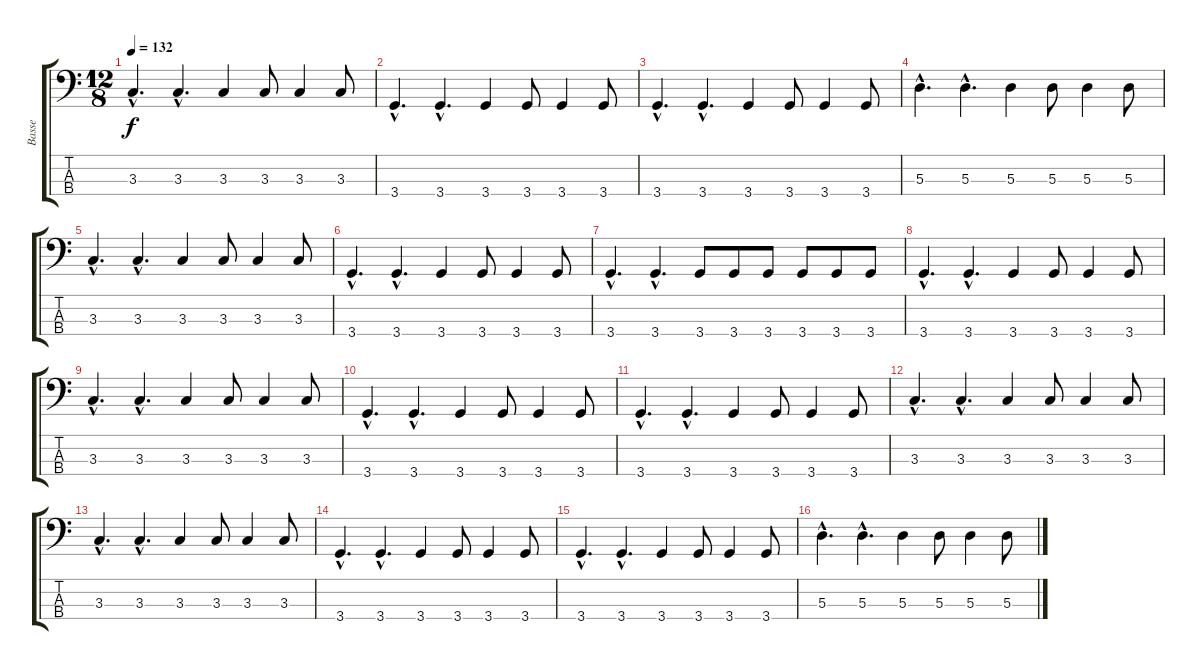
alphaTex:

\track ("Basse" "Basse") {instrument electricbassfinger}
\staff {score tabs}
\tuning (G2 D2 A1 E1) {hide}
\ts (12 8)
\tempo 132
\clef f4
\ks c
3.3{hac}.4{d dy f} 3.3{hac}.4{d} 3.3.4 3.3.8 3.3.4 3.3.8 |
3.4{hac}.4{d} 3.4{hac}.4{d} 3.4.4 3.4.8 3.4.4 3.4.8 |
3.4{hac}.4{d} 3.4{hac}.4{d} 3.4.4 3.4.8 3.4.4 3.4.8 |
5.3{hac}.4{d} 5.3{hac}.4{d} 5.3.4 5.3.8 5.3.4 5.3.8 |
3.3{hac}.4{d} 3.3{hac}.4{d} 3.3.4 3.3.8 3.3.4 3.3.8 |
3.4{hac}.4{d} 3.4{hac}.4{d} 3.4.4 3.4.8 3.4.4 3.4.8 |
3.4{hac}.4{d} 3.4{hac}.4{d} 3.4.8 3.4.8 3.4.8 3.4.8 3.4.8 3.4.8 |
3.4{hac}.4{d} 3.4{hac}.4{d} 3.4.4 3.4.8 3.4.4 3.4.8 |
3.3{hac}.4{d} 3.3{hac}.4{d} 3.3.4 3.3.8 3.3.4 3.3.8 |
3.4{hac}.4{d} 3.4{hac}.4{d} 3.4.4 3.4.8 3.4.4 3.4.8 |
3.4{hac}.4{d} 3.4{hac}.4{d} 3.4.4 3.4.8 3.4.4 3.4.8 |
3.3{hac}.4{d} 3.3{hac}.4{d} 3.3.4 3.3.8 3.3.4 3.3.8 |
3.3{hac}.4{d} 3.3{hac}.4{d} 3.3.4 3.3.8 3.3.4 3.3.8 |
3.4{hac}.4{d} 3.4{hac}.4{d} 3.4.4 3.4.8 3.4.4 3.4.8 |
3.4{hac}.4{d} 3.4{hac}.4{d} 3.4.4 3.4.8 3.4.4 3.4.8 |
5.3{hac}.4{d} 5.3{hac}.4{d} 5.3.4 5.3.8 5.3.4 5.3.8
